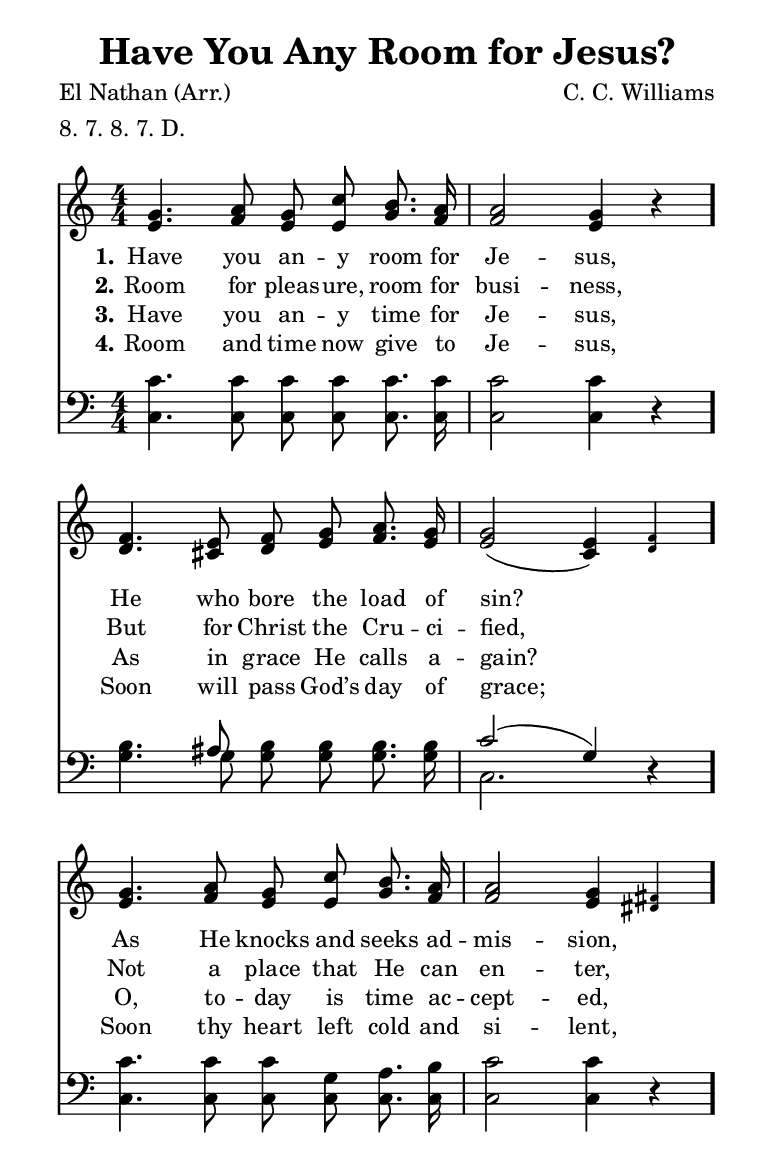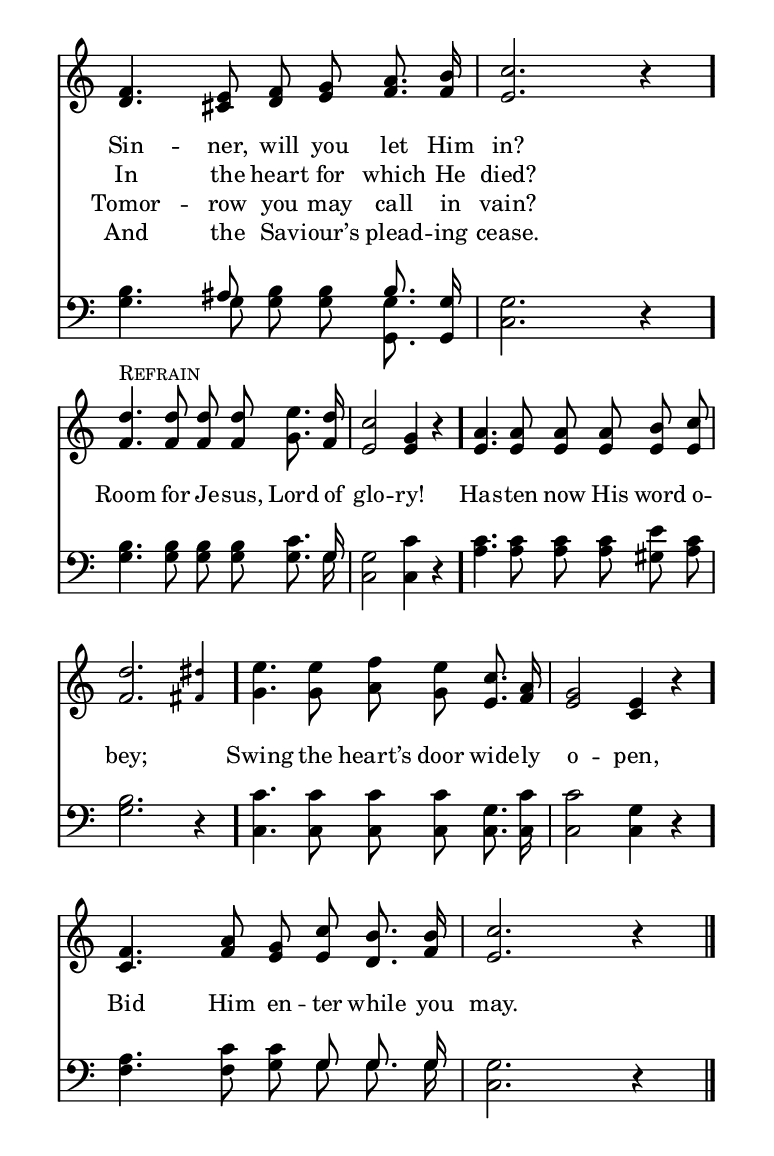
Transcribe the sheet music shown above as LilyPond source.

\include "common/global.ily"
\paper {
  \include "common/paper.ily"
}

\header{
  %gospel
  hymnnumber = "92"
  title = "Have You Any Room for Jesus?"
  tunename = ""
  meter = "8. 7. 8. 7. D."
  poet = "El Nathan (Arr.)"
  composer = "C. C. Williams"
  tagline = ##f
}

% for fermata in MIDI
ta = { \tempo 4=80 }
tb = { \tempo 4=40 }

patternAA = { c4. c8 c8 c8 c8. c16 | c2 c4 c4 }
patternAB = { c4. c8 c8 c8 c8. c16 | c2.   c4 }
patternAC = { c4. c8 c8 c8 c8  c8  | c2.   c4 }

global = {
  \include "common/overrides.ily"
  \override Staff.TimeSignature.style = #'numbered
  \time 4/4
  \override Score.MetronomeMark.transparent = ##t % hide all fermata changes too
  \ta
  \key c \major
  \autoBeamOff
}

notesSoprano = {
\global
\relative c'' {

  \changePitch \patternAA { g a g c b a | a g r }
  f4. e8 f8 g8 a8. g16 | g2( e4) r4
  g4. a8 g8 c8 b8. a16 | a2 g4 r4
  \changePitch \patternAB { f e f g a b | c r }

  << s^\markup { \small \caps "Refrain" }
  \changePitch \patternAA { d d d d e d | c g r } >>
  a4. a8 a8 a8 b8 c8 | d2. r4
  \changePitch \patternAA { e e f e c a | g e r }
  \changePitch \patternAB { f a g c b b | c r }

  \bar "|."

}
}

notesAlto = {
\global
\relative e' {

  \changePitch \patternAA { e f e e g f | f e r }
  d4. cis8 d8 e8 f8. e16 | e2( c4) \once \override NoteHead.font-size = #-4 << f4 d4 >>
  e4. f8 e8 e8 g8. f16 | f2 e4 \once \override NoteHead.font-size = #-4 << fis4 dis4 >>
  \changePitch \patternAB { d cis d e f f | e r }

  \changePitch \patternAA { f f f f g f | e e r }
  e4. e8 e8 e8 e8 e8 | f2. \once \override NoteHead.font-size = #-4 << dis'4 fis,4 >>
  \changePitch \patternAA { g g a g e f | e c r }
  \changePitch \patternAB { c f e e d f | e r }

}
}

notesTenor = {
\global
\relative a {

  \changePitch \patternAA { c c c c c c | c c r }
  \changePitch \patternAA { b ais b b b b | c( g) r }
  \changePitch \patternAA { c c c g a b | c c r }
  \changePitch \patternAB { b ais b b b g | g r }

  \changePitch \patternAA { b b b b c g | g c r }
  \changePitch \patternAC { c c c c e c | b r }
  \changePitch \patternAA { c c c c g c | c g r }
  \changePitch \patternAB { a c c g g g | g r }

}
}

notesBass = {
\global
\relative f {

  \changePitch \patternAA { c c c c c c | c c r }
  \changePitch \patternAB { g' g g g g g | c, r }
  \changePitch \patternAA { c c c c c c | c c r }
  \changePitch \patternAB { g' g g g < g g, > g, c r }

  \changePitch \patternAA { g' g g g g g | c, c r }
  \changePitch \patternAC { a' a a a gis a | g r }
  \changePitch \patternAA { c, c c c c c | c c r }
  \changePitch \patternAB { f f g g g g | c, r }

}
}

Refrain = \lyricmode {

Room for Je -- sus, Lord of glo -- ry! \bar "."
Has -- ten now His word o -- bey; \bar "."
Swing the heart’s door wide -- ly o -- pen, \bar "."
Bid Him en -- ter while you may. \bar "."

}

wordsA = \lyricmode {
\set stanza = "1."

Have you an -- y room for Je -- sus, \bar "."
He who bore the load of sin? \bar "."
As He knocks and seeks ad -- mis -- sion, \bar "."
Sin -- ner, will you let Him in? \bar "."

}

wordsB = \lyricmode {
\set stanza = "2."

Room for pleas -- ure, room for busi -- ness,
But for Christ the Cru -- ci -- fied,
Not a place that He can en -- ter,
In the heart for which He died?

\Refrain

}

wordsC = \lyricmode {
\set stanza = "3."

Have you an -- y time for Je -- sus,
As in grace He calls a -- gain?
O, to -- day is time ac -- cept -- ed,
% XXX the "To" in "To -- mor -- row" is supposed to go with the grace notes
Tomor -- row you may call in vain?

}

wordsD = \lyricmode {
\set stanza = "4."

Room and time now give to Je -- sus,
Soon will pass God’s day of grace;
Soon thy heart left cold and si -- lent,
And the Sav -- iour’s plead -- ing cease.

}

\score {
  \context ChoirStaff <<
    \context Staff = upper <<
      \set Staff.autoBeaming = ##f
      \set ChoirStaff.systemStartDelimiter = #'SystemStartBar
      \set ChoirStaff.printPartCombineTexts = ##f
      \partcombine #'(2 . 9) \notesSoprano \notesAlto
      \context NullVoice = sopranos { \voiceOne << \notesSoprano >> }
      \context NullVoice = altos { \voiceTwo << \notesAlto >> }
      \context Lyrics = one   \lyricsto sopranos \wordsA
      \context Lyrics = two   \lyricsto sopranos \wordsB
      \context Lyrics = three \lyricsto sopranos \wordsC
      \context Lyrics = four  \lyricsto sopranos \wordsD
    >>
    \context Staff = men <<
      \set Staff.autoBeaming = ##f
      \clef bass
      \set ChoirStaff.printPartCombineTexts = ##f
      \partcombine #'(2 . 9) \notesTenor \notesBass
      \context NullVoice = tenors { \voiceOne << \notesTenor >> }
      \context NullVoice = basses { \voiceTwo << \notesBass >> }
    >>
  >>
  \layout {
    \include "common/layout.ily"
  }
  \midi{
    \include "common/midi.ily"
  }
}

\version "2.19.49"  % necessary for upgrading to future LilyPond versions.

% vi:set et ts=2 sw=2 ai nocindent syntax=lilypond:
